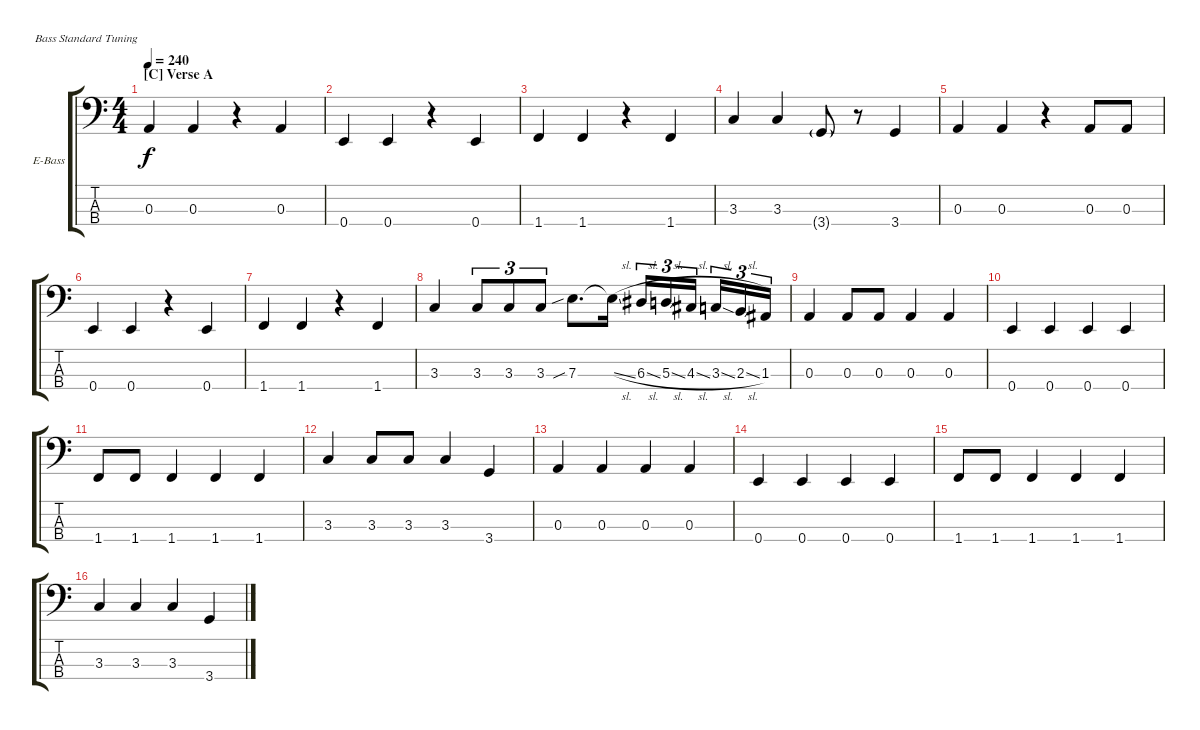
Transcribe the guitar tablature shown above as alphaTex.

\defaultSystemsLayout 4
\bracketExtendMode groupsimilarinstruments
\firstSystemTrackNameOrientation horizontal
\otherSystemsTrackNameOrientation horizontal
\track ("Electric Bass" "E-Bass") {instrument electricbassfinger}
\staff {score tabs}
\tuning (G2 D2 A1 E1)
\ts (4 4)
\section ("C" "Verse A")
\tempo 240
\clef f4
\ks c
0.3.4{dy f} 0.3.4 r.4 0.3.4 |
0.4.4 0.4.4 r.4 0.4.4 |
1.4.4 1.4.4 r.4 1.4.4 |
3.3.4 3.3.4 3.4{g}.8 r.8 3.4.4 |
0.3.4 0.3.4 r.4 0.3.8 0.3.8 |
0.4.4 0.4.4 r.4 0.4.4 |
1.4.4 1.4.4 r.4 1.4.4 |
3.3.4 3.3.8{tu (3 2)} 3.3.8{tu (3 2)} 3.3.8{tu (3 2)} 7.3{sib}.8{d} 7.3{sl t}.16 6.3{sl}.16{tu (3 2)} 5.3{sl}.16{tu (3 2)} 4.3{sl}.16{tu (3 2)} 3.3{sl}.16{tu (3 2)} 2.3{sl}.16{tu (3 2)} 1.3.16{tu (3 2)} |
0.3.4 0.3.8 0.3.8 0.3.4 0.3.4 |
0.4.4 0.4.4 0.4.4 0.4.4 |
1.4.8 1.4.8 1.4.4 1.4.4 1.4.4 |
3.3.4 3.3.8 3.3.8 3.3.4 3.4.4 |
0.3.4 0.3.4 0.3.4 0.3.4 |
0.4.4 0.4.4 0.4.4 0.4.4 |
1.4.8 1.4.8 1.4.4 1.4.4 1.4.4 |
3.3.4 3.3.4 3.3.4 3.4.4
